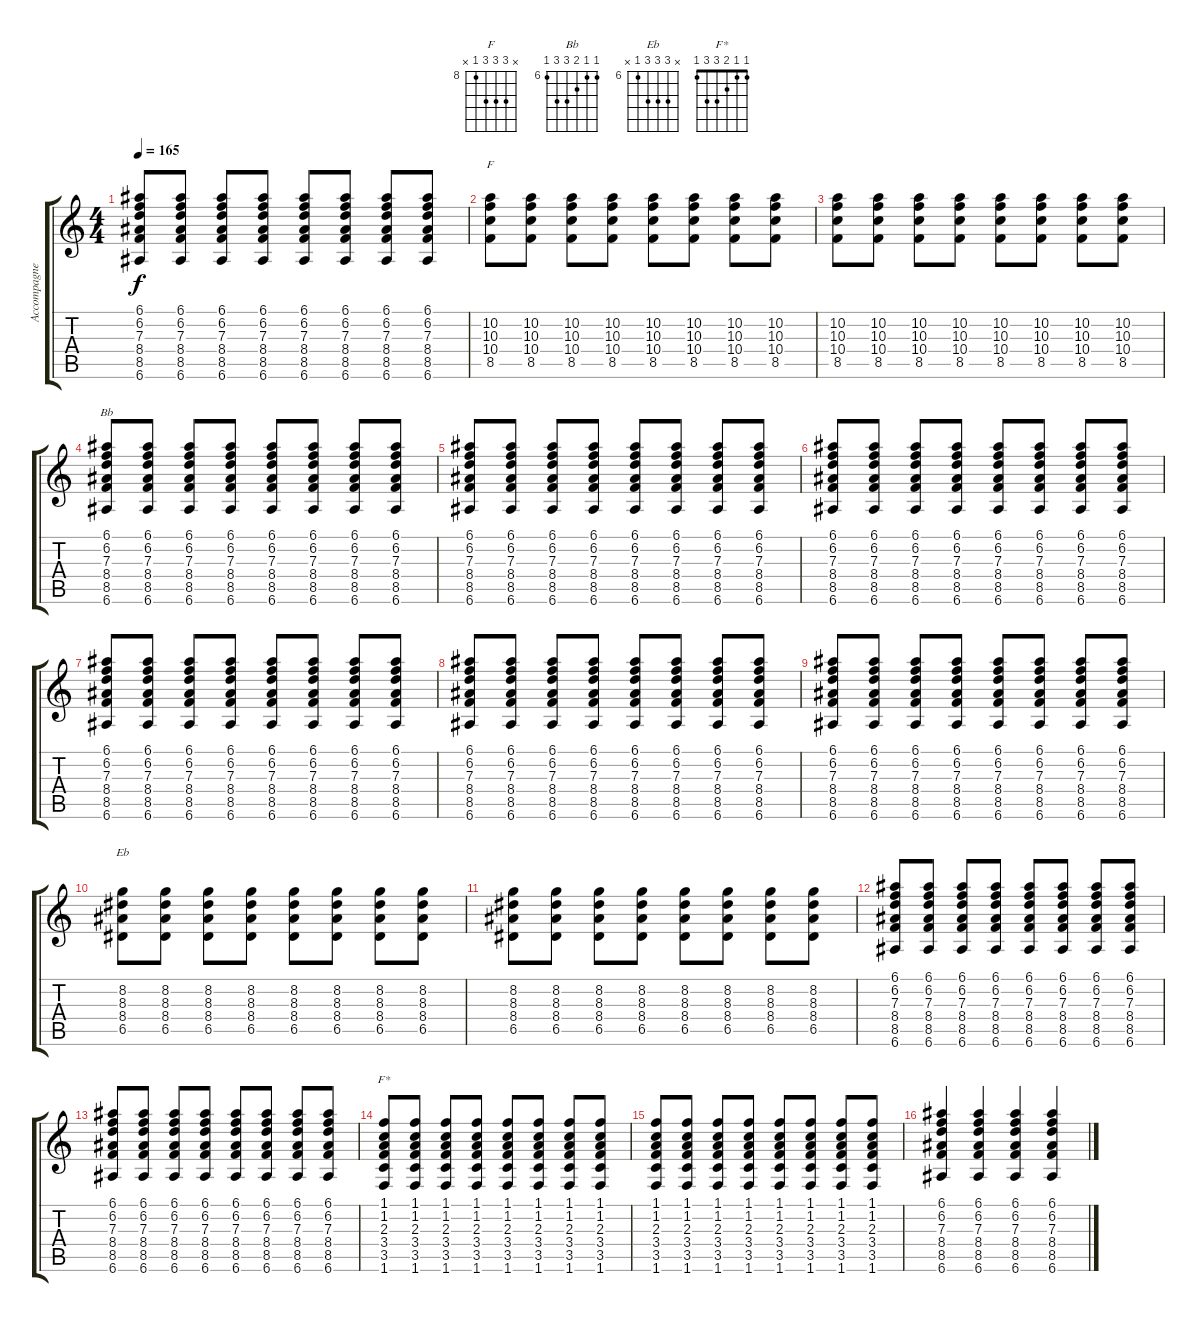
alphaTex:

\track ("Accompagnement" "Accompagne") {instrument acousticguitarnylon}
\staff {score tabs}
\tuning (E4 B3 G3 D3 A2 E2) {hide}
\chord ("F" x 10 10 10 8 x) {firstfret 8}
\chord ("Bb" 6 6 7 8 8 6) {firstfret 6}
\chord ("Eb" x 8 8 8 6 x) {firstfret 6}
\chord ("F*" 1 1 2 3 3 1)
\ts (4 4)
\tempo 165
\clef g2
\ks c
(6.1 6.2 7.3 8.4 8.5 6.6).8{dy f} (6.1 6.2 7.3 8.4 8.5 6.6).8 (6.1 6.2 7.3 8.4 8.5 6.6).8 (6.1 6.2 7.3 8.4 8.5 6.6).8 (6.1 6.2 7.3 8.4 8.5 6.6).8 (6.1 6.2 7.3 8.4 8.5 6.6).8 (6.1 6.2 7.3 8.4 8.5 6.6).8 (6.1 6.2 7.3 8.4 8.5 6.6).8 |
(10.2 10.3 10.4 8.5).8{ch "F"} (10.2 10.3 10.4 8.5).8 (10.2 10.3 10.4 8.5).8 (10.2 10.3 10.4 8.5).8 (10.2 10.3 10.4 8.5).8 (10.2 10.3 10.4 8.5).8 (10.2 10.3 10.4 8.5).8 (10.2 10.3 10.4 8.5).8 |
(10.2 10.3 10.4 8.5).8 (10.2 10.3 10.4 8.5).8 (10.2 10.3 10.4 8.5).8 (10.2 10.3 10.4 8.5).8 (10.2 10.3 10.4 8.5).8 (10.2 10.3 10.4 8.5).8 (10.2 10.3 10.4 8.5).8 (10.2 10.3 10.4 8.5).8 |
(6.1 6.2 7.3 8.4 8.5 6.6).8{ch "Bb"} (6.1 6.2 7.3 8.4 8.5 6.6).8 (6.1 6.2 7.3 8.4 8.5 6.6).8 (6.1 6.2 7.3 8.4 8.5 6.6).8 (6.1 6.2 7.3 8.4 8.5 6.6).8 (6.1 6.2 7.3 8.4 8.5 6.6).8 (6.1 6.2 7.3 8.4 8.5 6.6).8 (6.1 6.2 7.3 8.4 8.5 6.6).8 |
(6.1 6.2 7.3 8.4 8.5 6.6).8 (6.1 6.2 7.3 8.4 8.5 6.6).8 (6.1 6.2 7.3 8.4 8.5 6.6).8 (6.1 6.2 7.3 8.4 8.5 6.6).8 (6.1 6.2 7.3 8.4 8.5 6.6).8 (6.1 6.2 7.3 8.4 8.5 6.6).8 (6.1 6.2 7.3 8.4 8.5 6.6).8 (6.1 6.2 7.3 8.4 8.5 6.6).8 |
(6.1 6.2 7.3 8.4 8.5 6.6).8 (6.1 6.2 7.3 8.4 8.5 6.6).8 (6.1 6.2 7.3 8.4 8.5 6.6).8 (6.1 6.2 7.3 8.4 8.5 6.6).8 (6.1 6.2 7.3 8.4 8.5 6.6).8 (6.1 6.2 7.3 8.4 8.5 6.6).8 (6.1 6.2 7.3 8.4 8.5 6.6).8 (6.1 6.2 7.3 8.4 8.5 6.6).8 |
(6.1 6.2 7.3 8.4 8.5 6.6).8 (6.1 6.2 7.3 8.4 8.5 6.6).8 (6.1 6.2 7.3 8.4 8.5 6.6).8 (6.1 6.2 7.3 8.4 8.5 6.6).8 (6.1 6.2 7.3 8.4 8.5 6.6).8 (6.1 6.2 7.3 8.4 8.5 6.6).8 (6.1 6.2 7.3 8.4 8.5 6.6).8 (6.1 6.2 7.3 8.4 8.5 6.6).8 |
(6.1 6.2 7.3 8.4 8.5 6.6).8 (6.1 6.2 7.3 8.4 8.5 6.6).8 (6.1 6.2 7.3 8.4 8.5 6.6).8 (6.1 6.2 7.3 8.4 8.5 6.6).8 (6.1 6.2 7.3 8.4 8.5 6.6).8 (6.1 6.2 7.3 8.4 8.5 6.6).8 (6.1 6.2 7.3 8.4 8.5 6.6).8 (6.1 6.2 7.3 8.4 8.5 6.6).8 |
(6.1 6.2 7.3 8.4 8.5 6.6).8 (6.1 6.2 7.3 8.4 8.5 6.6).8 (6.1 6.2 7.3 8.4 8.5 6.6).8 (6.1 6.2 7.3 8.4 8.5 6.6).8 (6.1 6.2 7.3 8.4 8.5 6.6).8 (6.1 6.2 7.3 8.4 8.5 6.6).8 (6.1 6.2 7.3 8.4 8.5 6.6).8 (6.1 6.2 7.3 8.4 8.5 6.6).8 |
(8.2 8.3 8.4 6.5).8{ch "Eb"} (8.2 8.3 8.4 6.5).8 (8.2 8.3 8.4 6.5).8 (8.2 8.3 8.4 6.5).8 (8.2 8.3 8.4 6.5).8 (8.2 8.3 8.4 6.5).8 (8.2 8.3 8.4 6.5).8 (8.2 8.3 8.4 6.5).8 |
(8.2 8.3 8.4 6.5).8 (8.2 8.3 8.4 6.5).8 (8.2 8.3 8.4 6.5).8 (8.2 8.3 8.4 6.5).8 (8.2 8.3 8.4 6.5).8 (8.2 8.3 8.4 6.5).8 (8.2 8.3 8.4 6.5).8 (8.2 8.3 8.4 6.5).8 |
(6.1 6.2 7.3 8.4 8.5 6.6).8 (6.1 6.2 7.3 8.4 8.5 6.6).8 (6.1 6.2 7.3 8.4 8.5 6.6).8 (6.1 6.2 7.3 8.4 8.5 6.6).8 (6.1 6.2 7.3 8.4 8.5 6.6).8 (6.1 6.2 7.3 8.4 8.5 6.6).8 (6.1 6.2 7.3 8.4 8.5 6.6).8 (6.1 6.2 7.3 8.4 8.5 6.6).8 |
(6.1 6.2 7.3 8.4 8.5 6.6).8 (6.1 6.2 7.3 8.4 8.5 6.6).8 (6.1 6.2 7.3 8.4 8.5 6.6).8 (6.1 6.2 7.3 8.4 8.5 6.6).8 (6.1 6.2 7.3 8.4 8.5 6.6).8 (6.1 6.2 7.3 8.4 8.5 6.6).8 (6.1 6.2 7.3 8.4 8.5 6.6).8 (6.1 6.2 7.3 8.4 8.5 6.6).8 |
(1.1 1.2 2.3 3.4 3.5 1.6).8{ch "F*"} (1.1 1.2 2.3 3.4 3.5 1.6).8 (1.1 1.2 2.3 3.4 3.5 1.6).8 (1.1 1.2 2.3 3.4 3.5 1.6).8 (1.1 1.2 2.3 3.4 3.5 1.6).8 (1.1 1.2 2.3 3.4 3.5 1.6).8 (1.1 1.2 2.3 3.4 3.5 1.6).8 (1.1 1.2 2.3 3.4 3.5 1.6).8 |
(1.1 1.2 2.3 3.4 3.5 1.6).8 (1.1 1.2 2.3 3.4 3.5 1.6).8 (1.1 1.2 2.3 3.4 3.5 1.6).8 (1.1 1.2 2.3 3.4 3.5 1.6).8 (1.1 1.2 2.3 3.4 3.5 1.6).8 (1.1 1.2 2.3 3.4 3.5 1.6).8 (1.1 1.2 2.3 3.4 3.5 1.6).8 (1.1 1.2 2.3 3.4 3.5 1.6).8 |
(6.1 6.2 7.3 8.4 8.5 6.6).4 (6.1 6.2 7.3 8.4 8.5 6.6).4 (6.1 6.2 7.3 8.4 8.5 6.6).4 (6.1 6.2 7.3 8.4 8.5 6.6).4
